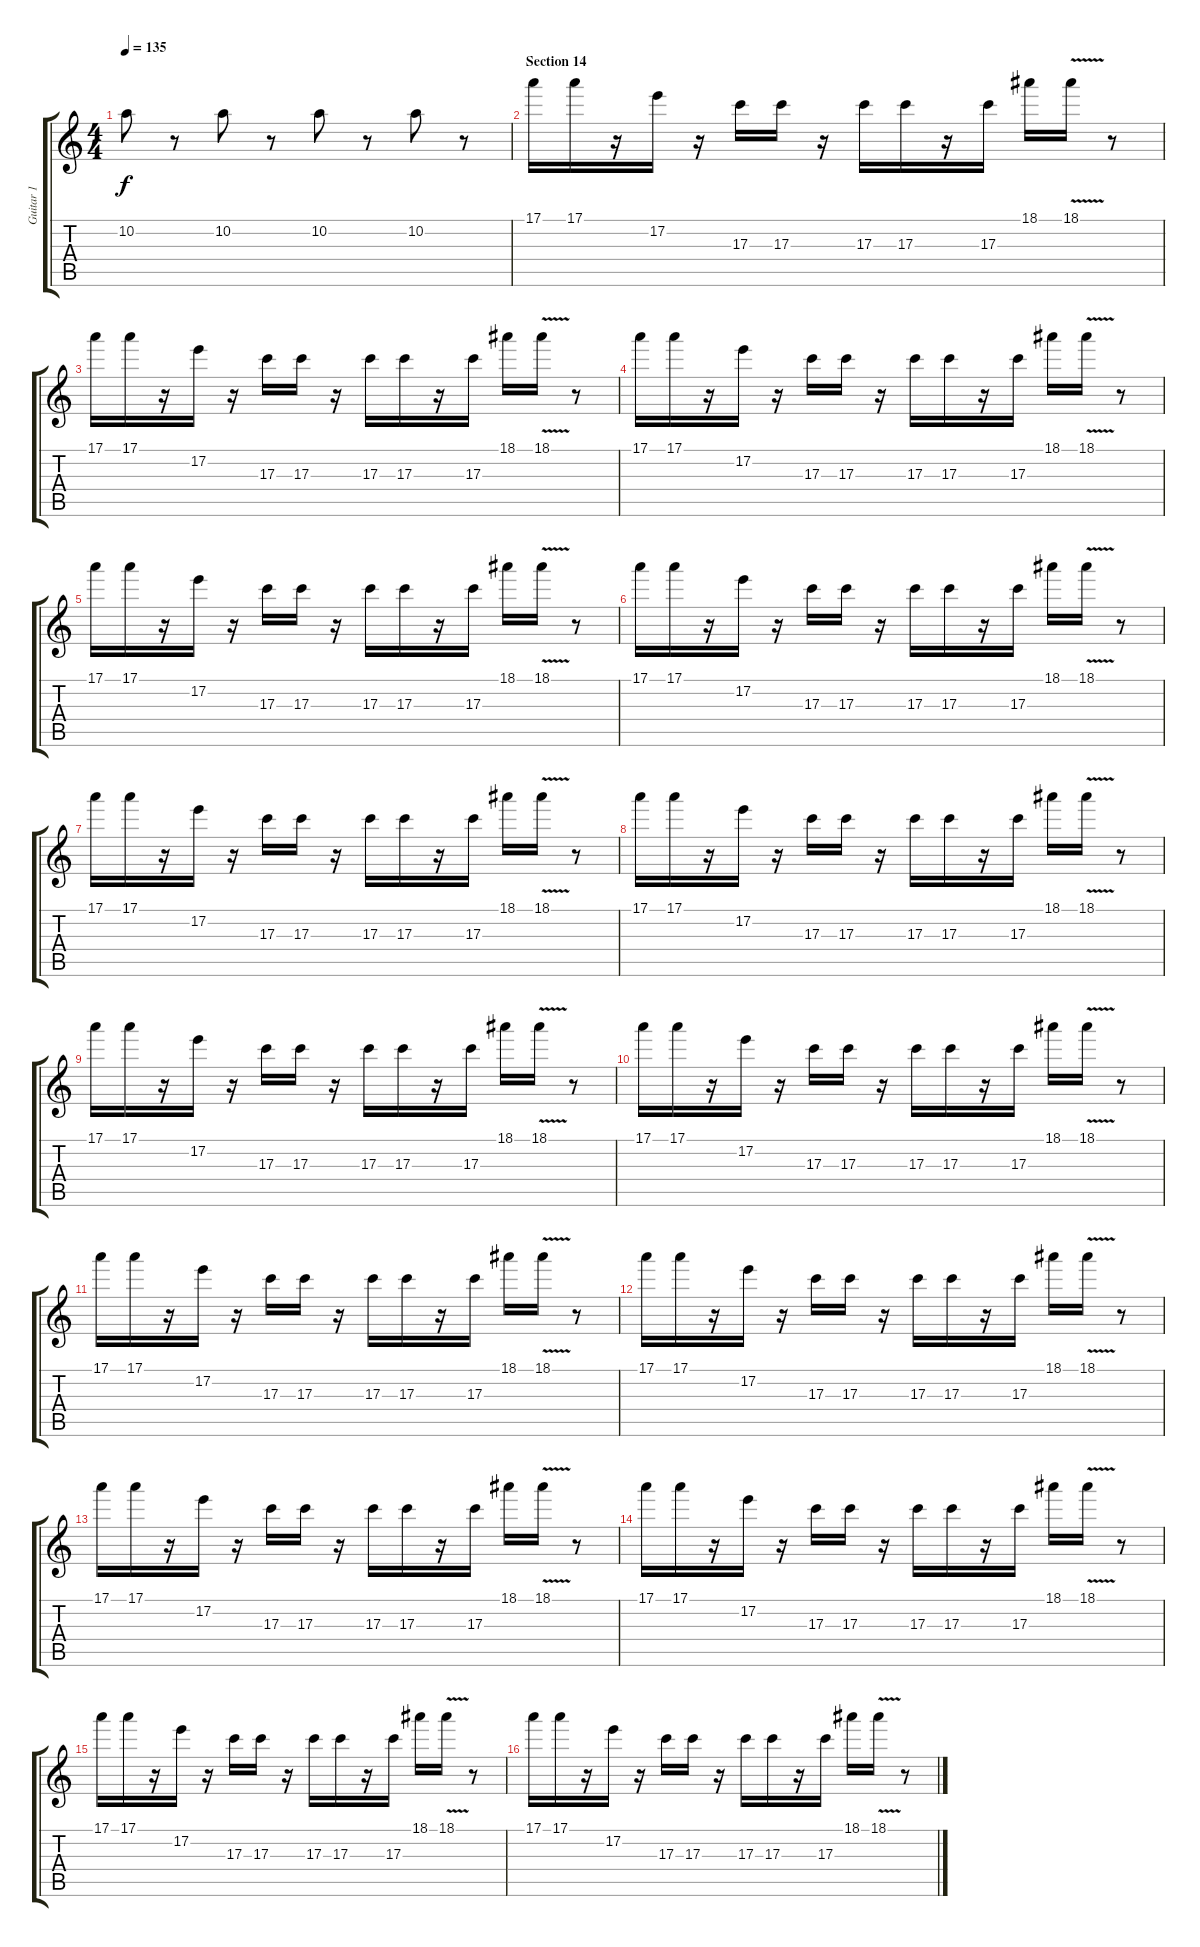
\track ("Guitar 1" "Guitar 1") {instrument overdrivenguitar}
\staff {score tabs}
\tuning (E4 B3 G3 D3 A2 E2) {hide}
\ts (4 4)
\tempo 135
\clef g2
\ks c
10.2.8{dy f} r.8 10.2.8 r.8 10.2.8 r.8 10.2.8 r.8 |
\section ("" "Section 14")
17.1.16 17.1.16 r.16 17.2.16 r.16 17.3.16 17.3.16 r.16 17.3.16 17.3.16 r.16 17.3.16 18.1.16 18.1{v}.16 r.8 |
17.1.16 17.1.16 r.16 17.2.16 r.16 17.3.16 17.3.16 r.16 17.3.16 17.3.16 r.16 17.3.16 18.1.16 18.1{v}.16 r.8 |
17.1.16 17.1.16 r.16 17.2.16 r.16 17.3.16 17.3.16 r.16 17.3.16 17.3.16 r.16 17.3.16 18.1.16 18.1{v}.16 r.8 |
17.1.16 17.1.16 r.16 17.2.16 r.16 17.3.16 17.3.16 r.16 17.3.16 17.3.16 r.16 17.3.16 18.1.16 18.1{v}.16 r.8 |
17.1.16 17.1.16 r.16 17.2.16 r.16 17.3.16 17.3.16 r.16 17.3.16 17.3.16 r.16 17.3.16 18.1.16 18.1{v}.16 r.8 |
17.1.16 17.1.16 r.16 17.2.16 r.16 17.3.16 17.3.16 r.16 17.3.16 17.3.16 r.16 17.3.16 18.1.16 18.1{v}.16 r.8 |
17.1.16 17.1.16 r.16 17.2.16 r.16 17.3.16 17.3.16 r.16 17.3.16 17.3.16 r.16 17.3.16 18.1.16 18.1{v}.16 r.8 |
17.1.16 17.1.16 r.16 17.2.16 r.16 17.3.16 17.3.16 r.16 17.3.16 17.3.16 r.16 17.3.16 18.1.16 18.1{v}.16 r.8 |
17.1.16 17.1.16 r.16 17.2.16 r.16 17.3.16 17.3.16 r.16 17.3.16 17.3.16 r.16 17.3.16 18.1.16 18.1{v}.16 r.8 |
17.1.16 17.1.16 r.16 17.2.16 r.16 17.3.16 17.3.16 r.16 17.3.16 17.3.16 r.16 17.3.16 18.1.16 18.1{v}.16 r.8 |
17.1.16 17.1.16 r.16 17.2.16 r.16 17.3.16 17.3.16 r.16 17.3.16 17.3.16 r.16 17.3.16 18.1.16 18.1{v}.16 r.8 |
17.1.16 17.1.16 r.16 17.2.16 r.16 17.3.16 17.3.16 r.16 17.3.16 17.3.16 r.16 17.3.16 18.1.16 18.1{v}.16 r.8 |
17.1.16 17.1.16 r.16 17.2.16 r.16 17.3.16 17.3.16 r.16 17.3.16 17.3.16 r.16 17.3.16 18.1.16 18.1{v}.16 r.8 |
17.1.16 17.1.16 r.16 17.2.16 r.16 17.3.16 17.3.16 r.16 17.3.16 17.3.16 r.16 17.3.16 18.1.16 18.1{v}.16 r.8 |
17.1.16 17.1.16 r.16 17.2.16 r.16 17.3.16 17.3.16 r.16 17.3.16 17.3.16 r.16 17.3.16 18.1.16 18.1{v}.16 r.8
